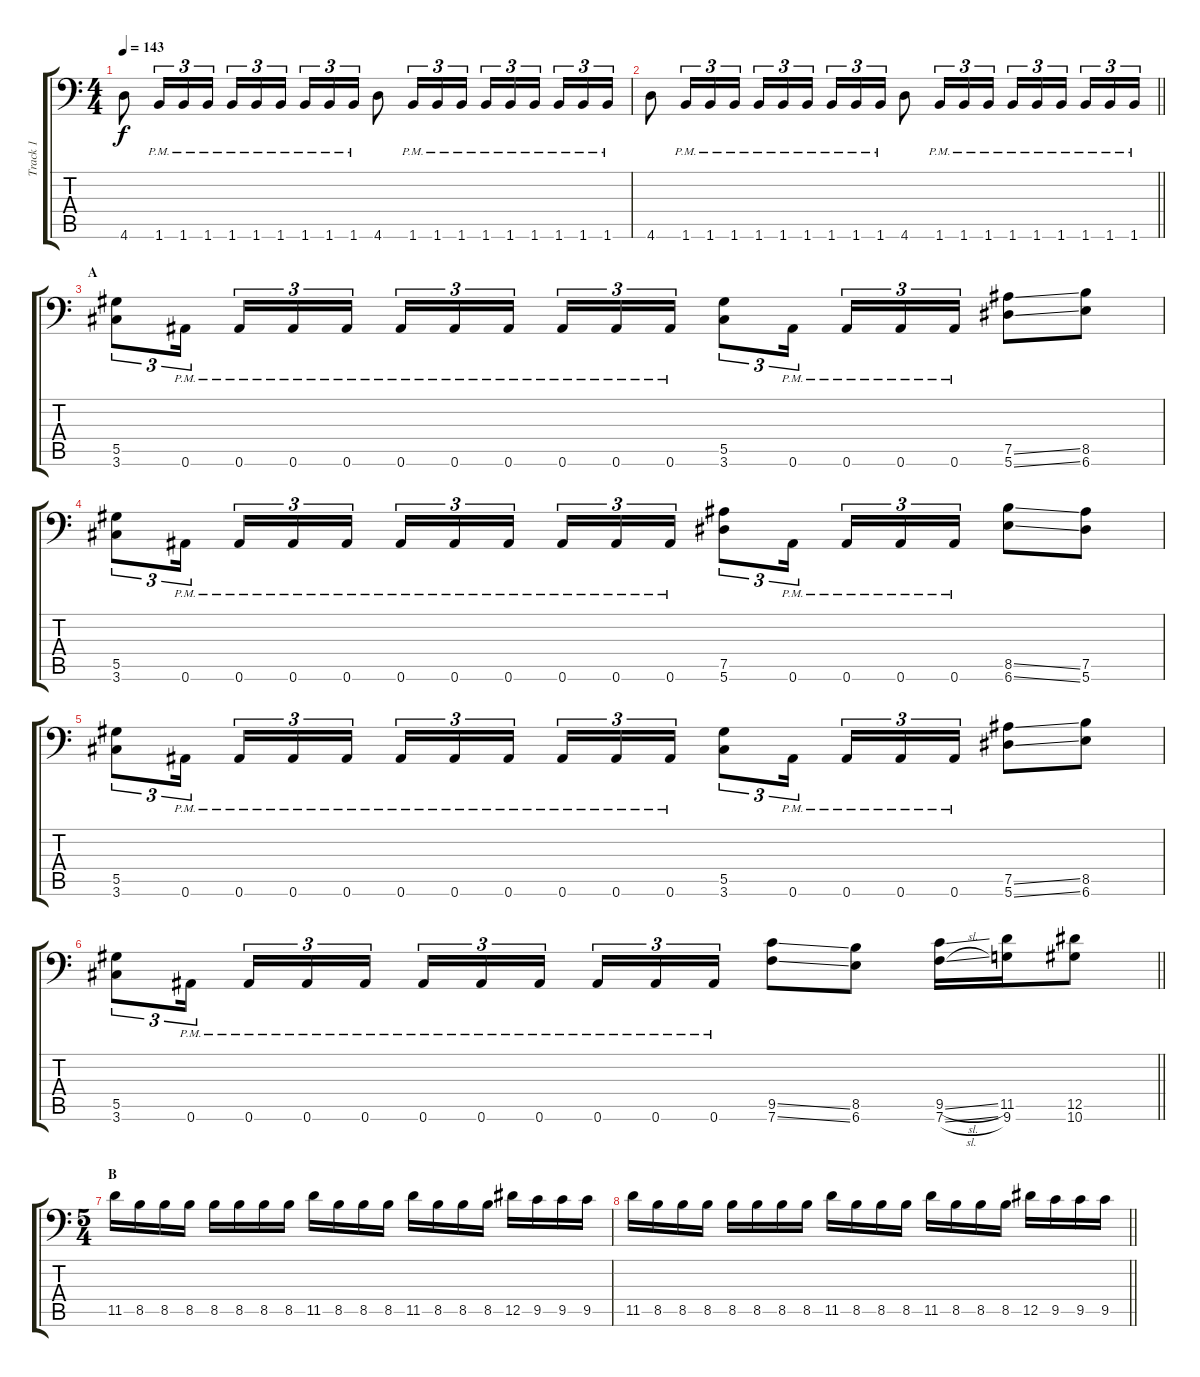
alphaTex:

\track ("Track 1" "Track 1") {instrument distortionguitar}
\staff {score tabs}
\tuning (Bb3 F3 Db3 Ab2 Eb2 Bb1) {hide}
\ts (4 4)
\tempo 143
\clef f4
\ks c
4.6.8{dy f instrument distortionguitar} 1.6{pm}.16{tu (3 2)} 1.6{pm}.16{tu (3 2)} 1.6{pm}.16{tu (3 2)} 1.6{pm}.16{tu (3 2)} 1.6{pm}.16{tu (3 2)} 1.6{pm}.16{tu (3 2)} 1.6{pm}.16{tu (3 2)} 1.6{pm}.16{tu (3 2)} 1.6{pm}.16{tu (3 2)} 4.6.8 1.6{pm}.16{tu (3 2)} 1.6{pm}.16{tu (3 2)} 1.6{pm}.16{tu (3 2)} 1.6{pm}.16{tu (3 2)} 1.6{pm}.16{tu (3 2)} 1.6{pm}.16{tu (3 2)} 1.6{pm}.16{tu (3 2)} 1.6{pm}.16{tu (3 2)} 1.6{pm}.16{tu (3 2)} |
\barLineRight lightlight
4.6.8 1.6{pm}.16{tu (3 2)} 1.6{pm}.16{tu (3 2)} 1.6{pm}.16{tu (3 2)} 1.6{pm}.16{tu (3 2)} 1.6{pm}.16{tu (3 2)} 1.6{pm}.16{tu (3 2)} 1.6{pm}.16{tu (3 2)} 1.6{pm}.16{tu (3 2)} 1.6{pm}.16{tu (3 2)} 4.6.8 1.6{pm}.16{tu (3 2)} 1.6{pm}.16{tu (3 2)} 1.6{pm}.16{tu (3 2)} 1.6{pm}.16{tu (3 2)} 1.6{pm}.16{tu (3 2)} 1.6{pm}.16{tu (3 2)} 1.6{pm}.16{tu (3 2)} 1.6{pm}.16{tu (3 2)} 1.6{pm}.16{tu (3 2)} |
\section ("" "A")
(5.5 3.6).8{tu (3 2)} 0.6{pm}.16{tu (3 2)} 0.6{pm}.16{tu (3 2)} 0.6{pm}.16{tu (3 2)} 0.6{pm}.16{tu (3 2)} 0.6{pm}.16{tu (3 2)} 0.6{pm}.16{tu (3 2)} 0.6{pm}.16{tu (3 2)} 0.6{pm}.16{tu (3 2)} 0.6{pm}.16{tu (3 2)} 0.6{pm}.16{tu (3 2)} (5.5 3.6).8{tu (3 2)} 0.6{pm}.16{tu (3 2)} 0.6{pm}.16{tu (3 2)} 0.6{pm}.16{tu (3 2)} 0.6{pm}.16{tu (3 2)} (7.5{ss} 5.6{ss}).8 (8.5 6.6).8 |
(5.5 3.6).8{tu (3 2)} 0.6{pm}.16{tu (3 2)} 0.6{pm}.16{tu (3 2)} 0.6{pm}.16{tu (3 2)} 0.6{pm}.16{tu (3 2)} 0.6{pm}.16{tu (3 2)} 0.6{pm}.16{tu (3 2)} 0.6{pm}.16{tu (3 2)} 0.6{pm}.16{tu (3 2)} 0.6{pm}.16{tu (3 2)} 0.6{pm}.16{tu (3 2)} (7.5 5.6).8{tu (3 2)} 0.6{pm}.16{tu (3 2)} 0.6{pm}.16{tu (3 2)} 0.6{pm}.16{tu (3 2)} 0.6{pm}.16{tu (3 2)} (8.5{ss} 6.6{ss}).8 (7.5 5.6).8 |
(5.5 3.6).8{tu (3 2)} 0.6{pm}.16{tu (3 2)} 0.6{pm}.16{tu (3 2)} 0.6{pm}.16{tu (3 2)} 0.6{pm}.16{tu (3 2)} 0.6{pm}.16{tu (3 2)} 0.6{pm}.16{tu (3 2)} 0.6{pm}.16{tu (3 2)} 0.6{pm}.16{tu (3 2)} 0.6{pm}.16{tu (3 2)} 0.6{pm}.16{tu (3 2)} (5.5 3.6).8{tu (3 2)} 0.6{pm}.16{tu (3 2)} 0.6{pm}.16{tu (3 2)} 0.6{pm}.16{tu (3 2)} 0.6{pm}.16{tu (3 2)} (7.5{ss} 5.6{ss}).8 (8.5 6.6).8 |
\barLineRight lightlight
(5.5 3.6).8{tu (3 2)} 0.6{pm}.16{tu (3 2)} 0.6{pm}.16{tu (3 2)} 0.6{pm}.16{tu (3 2)} 0.6{pm}.16{tu (3 2)} 0.6{pm}.16{tu (3 2)} 0.6{pm}.16{tu (3 2)} 0.6{pm}.16{tu (3 2)} 0.6{pm}.16{tu (3 2)} 0.6{pm}.16{tu (3 2)} 0.6{pm}.16{tu (3 2)} (9.5{ss} 7.6{ss}).8 (8.5 6.6).8 (9.5{sl} 7.6{sl}).16 (11.5 9.6).16 (12.5 10.6).8 |
\ts (5 4)
\section ("" "B")
11.5.16 8.5.16 8.5.16 8.5.16 8.5.16 8.5.16 8.5.16 8.5.16 11.5.16 8.5.16 8.5.16 8.5.16 11.5.16 8.5.16 8.5.16 8.5.16 12.5.16 9.5.16 9.5.16 9.5.16 |
\barLineRight lightlight
11.5.16 8.5.16 8.5.16 8.5.16 8.5.16 8.5.16 8.5.16 8.5.16 11.5.16 8.5.16 8.5.16 8.5.16 11.5.16 8.5.16 8.5.16 8.5.16 12.5.16 9.5.16 9.5.16 9.5.16
